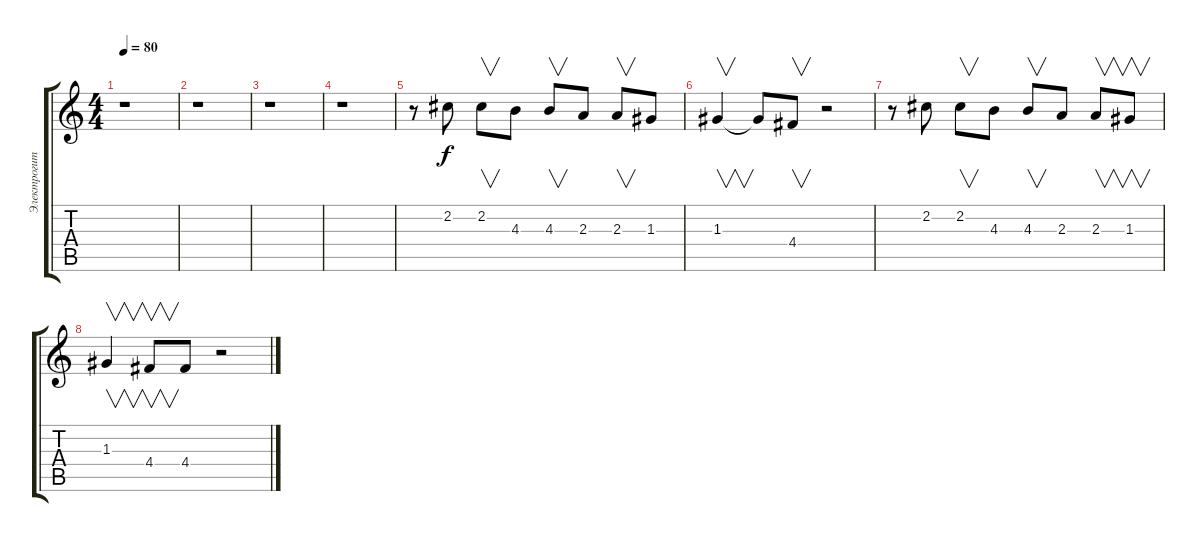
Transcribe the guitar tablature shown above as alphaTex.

\track ("Электрогитара" "Электрогит") {instrument electricguitarclean}
\staff {score tabs}
\tuning (E4 B3 G3 D3 A2 E2) {hide}
\ts (4 4)
\tempo 80
\clef g2
\ks c
r.1{dy f instrument electricguitarclean} |
r.1 |
r.1 |
r.1 |
r.8 2.2.8 2.2.8{v} 4.3.8 4.3.8{v} 2.3.8 2.3.8{v} 1.3.8 |
1.3.4{v} 1.3{t}.8 4.4.8{v} r.2 |
r.8 2.2.8 2.2.8{v} 4.3.8 4.3.8{v} 2.3.8 2.3.8{v} 1.3.8{v} |
1.3.4{v} 4.4.8{v} 4.4.8 r.2
